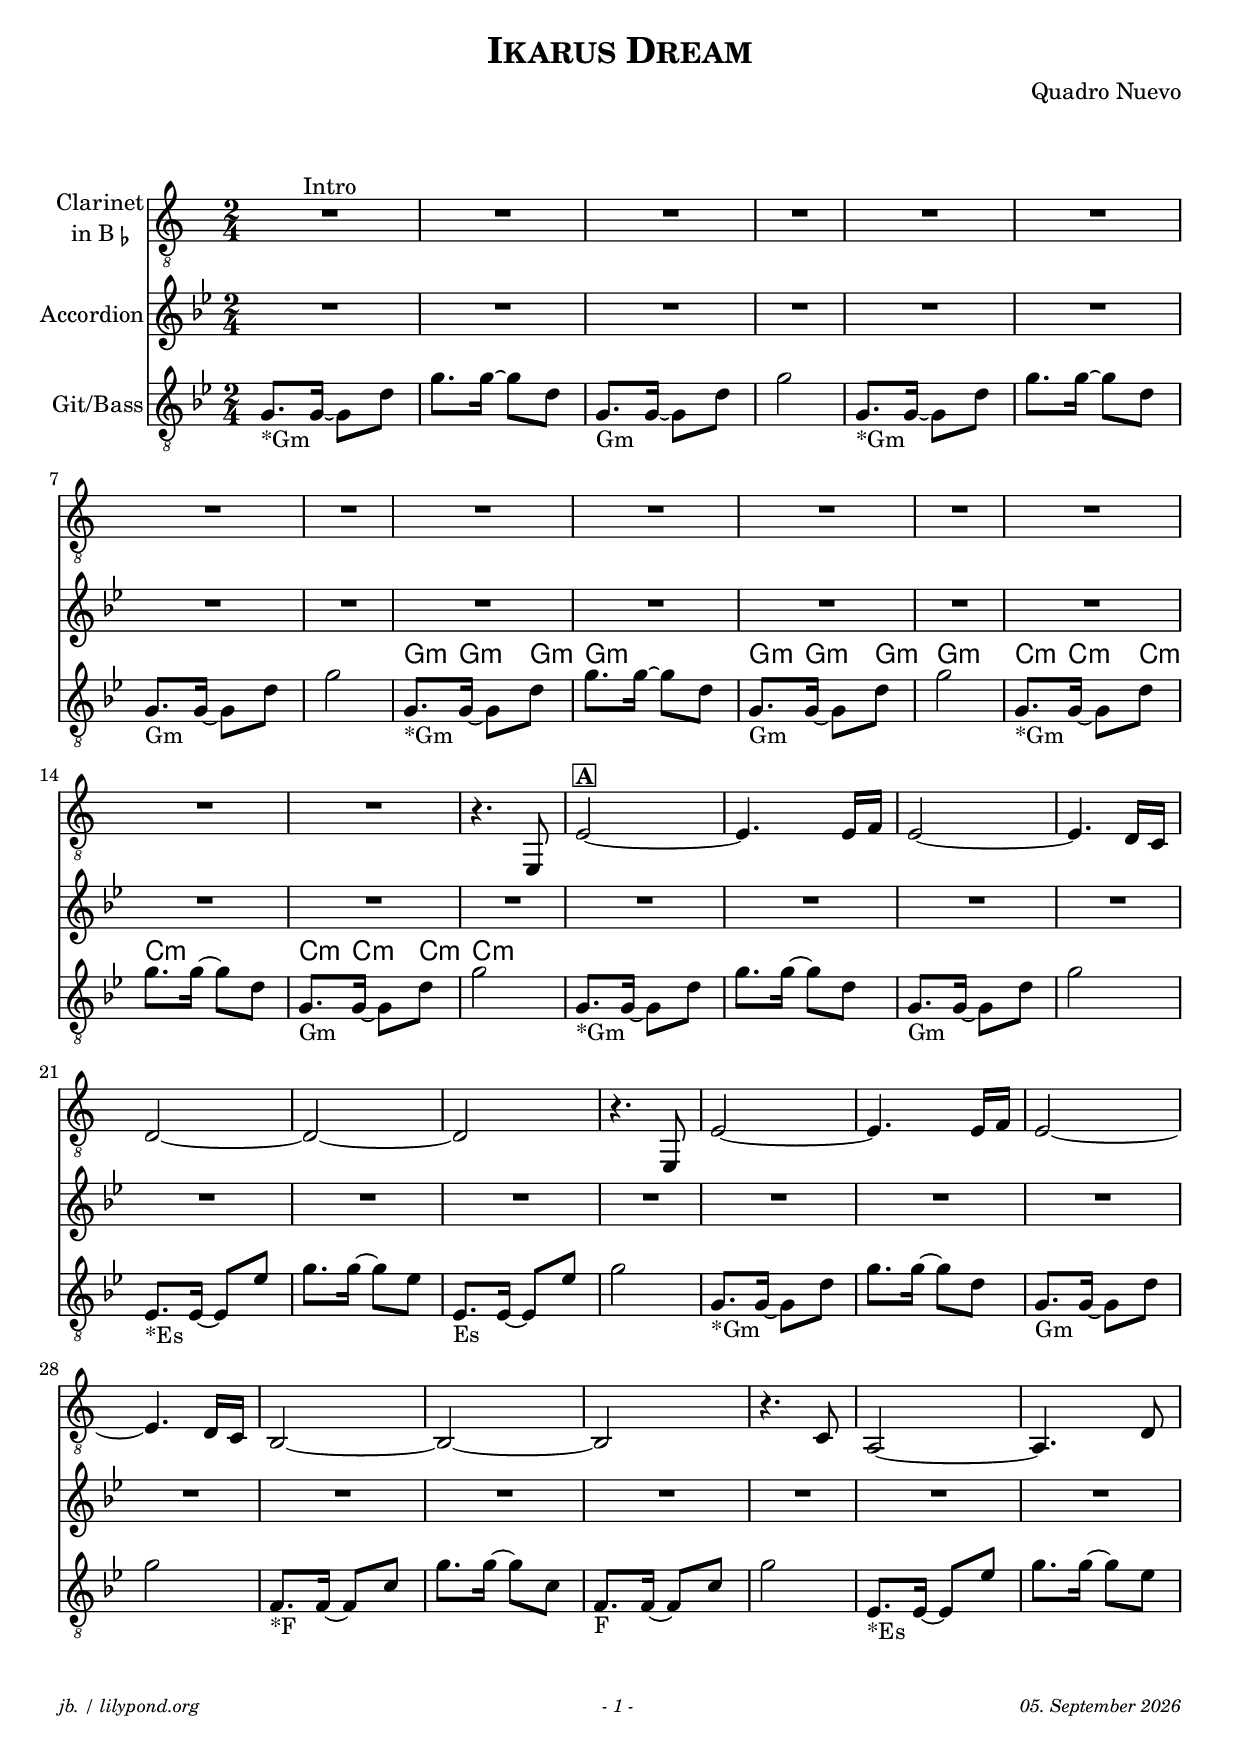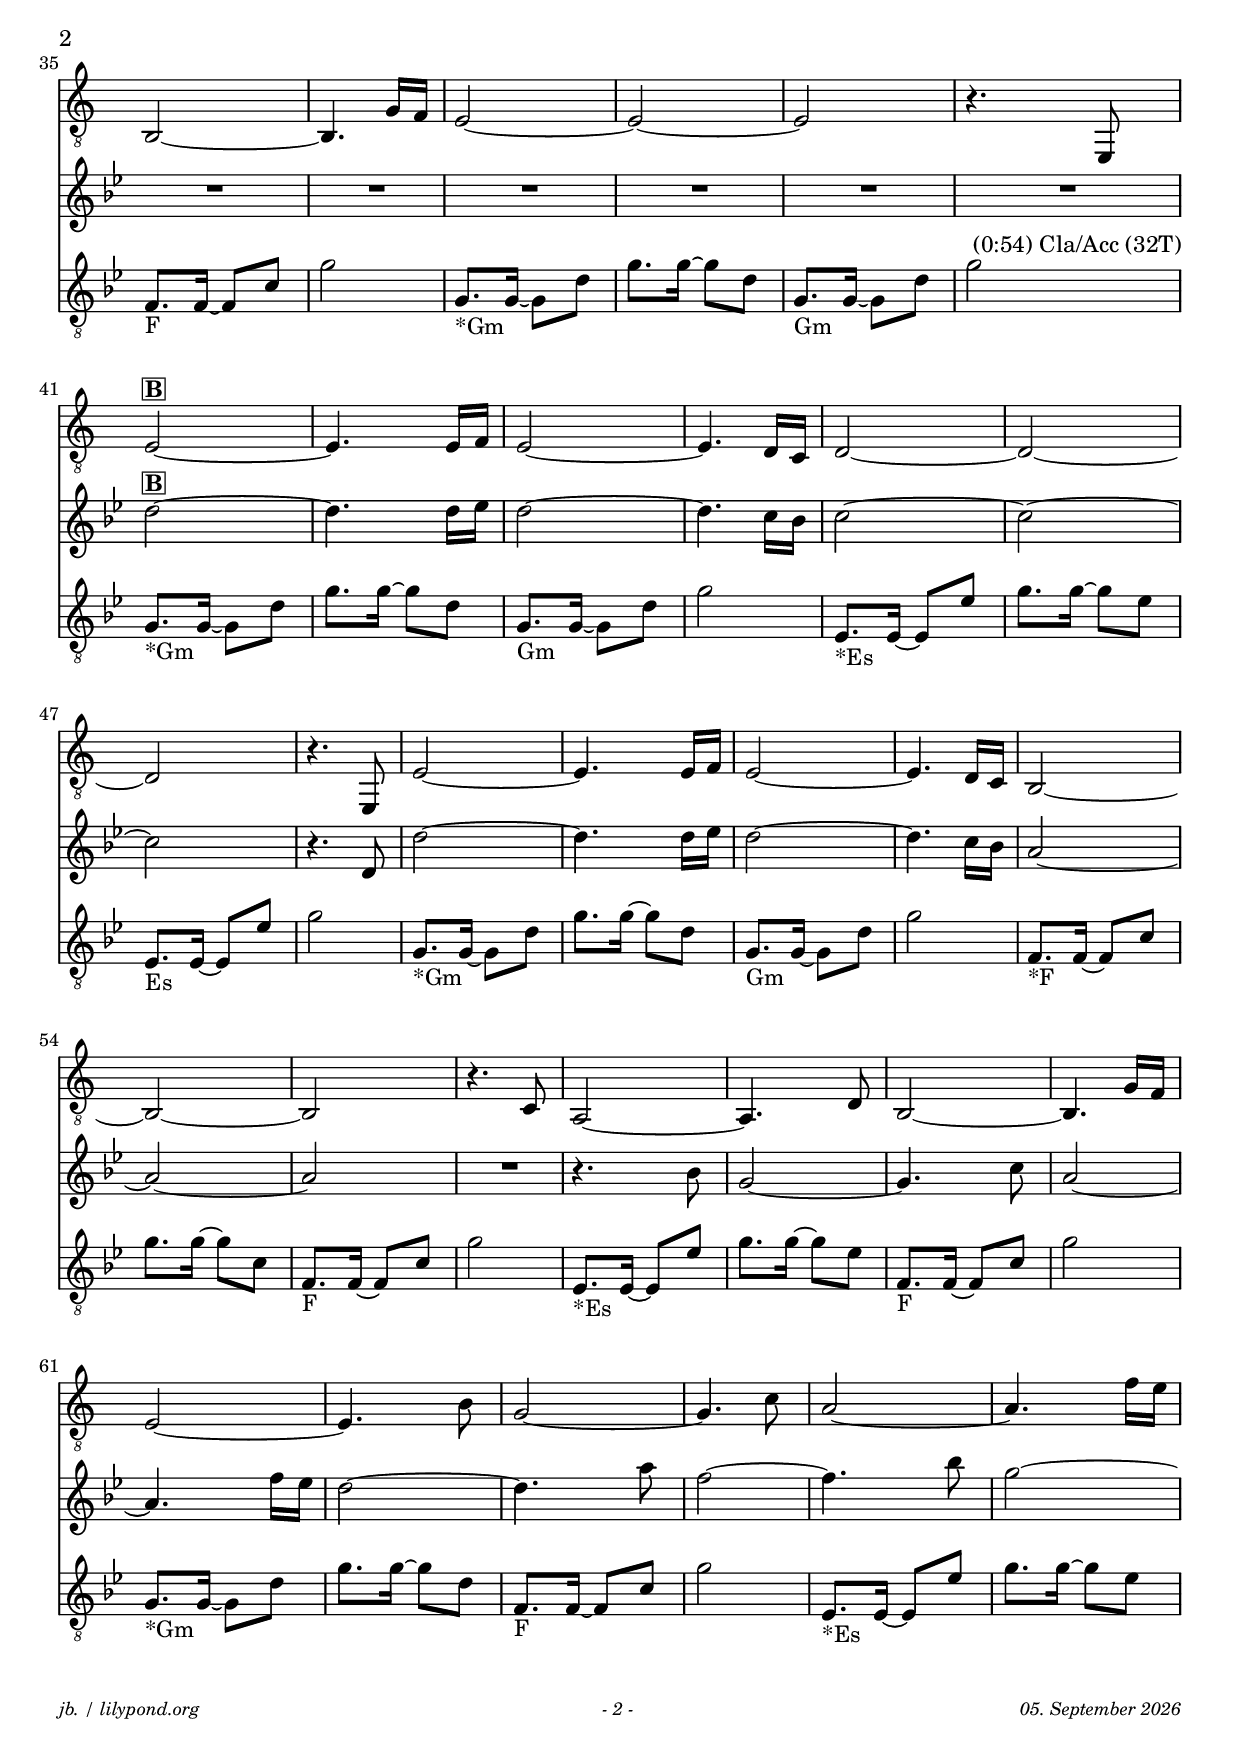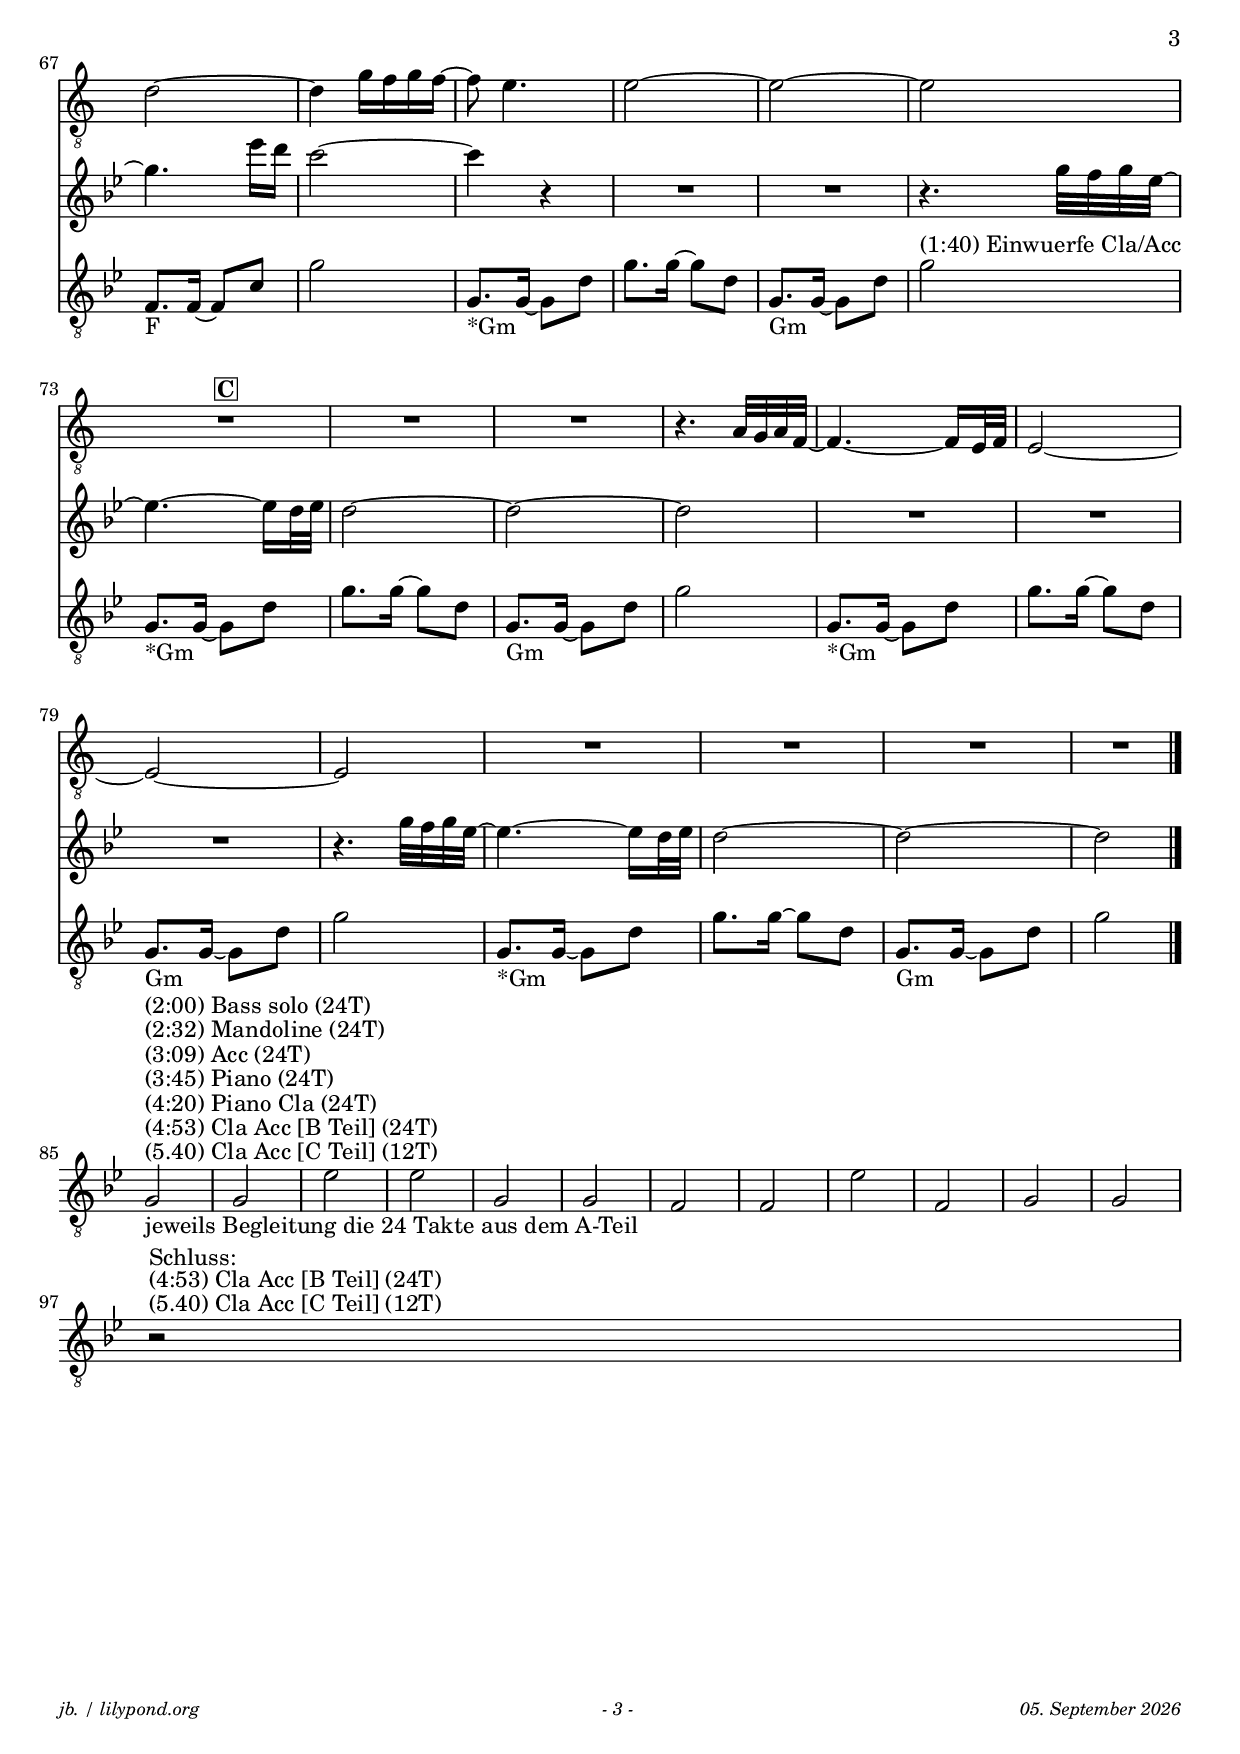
\version "2.20.0"

piecename_footerline = "Ikarus Dream"
\include "../_common/footers.ily"
\footer_common_with_pagenum 
\include "../_common/makros.ily"

\header {
  title = \markup \caps  {"Ikarus Dream"}
  composer = "Quadro Nuevo"
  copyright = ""
  arranger = " "
  }

\markup \vspace #1 % space between header and score

% -- music and text ------------------------------------------------
global = {
  \time 2/4
}


voice_clarinet= \fixed c { 
  R2^"Intro" R2*14 
  % [A]
  r4. d8  d'2~^\box_a d'4.
 16 es'16 d'2~d'4. c'16 bes c'2~2~2
  r4. d8 d'2~d'4. 16 es'16 d'2~d'4. c'16 bes a2~2~2 
  r4. bes8 g2~ g4. c'8 a2~4. f'16  es' 
  d'2~2~2 
  r4. d8 \break
  %  [b]
  d'2~^\box_b d'4. 16 es'16 d'2~d'4. c'16 bes c'2~2~2
  r4. d8 d'2~d'4. 16 es'16 d'2~d'4. c'16 bes  a2~2~2 
  r4. bes8 g2~ g4. c'8 a2~4. f'16  es' 
  d'2~d'4. a'8 f'2~f'4. bes'8 
  g'2~g'4. es''16 d'' c''2~c''4 f''16 es'' f'' es''~ es''8 d''4. d''2~2~2
  \break
  R2^\box_c R2 R2
  r4.  g'32 f' g' es'~ es'4.~16 d'32 es' d'2~2~2 
  R2*4
  
  
}

voice_accordion= \fixed c { 
  R2*14 
  % [A]
  R2*26
  
  d''2~^\box_b d''4. 16 es''16 d''2~d''4. c''16 bes' c''2~2~2
  r4. d'8 d''2~d''4. 16 es''16 d''2~d''4. c''16 bes'  a'2~2~2   
  R2 
  r4. bes'8 g'2~ g'4. c''8 a'2~4. f''16  es''
  d''2~d''4. a''8 f''2~f''4. bes''8 
  g''2~g''4. es'''16 d''' c'''2~c'''4 r4 R2*2
  
   r4.  g''32 f'' g'' es''~ es''4.~16 d''32 es'' d''2~2~2 
   R2*3
   r4.  g''32 f'' g'' es''~ es''4.~16 d''32 es'' d''2~2~2

  
  
}

voice_chords = \chordmode { 
  s2 * 8 
  g8.:m g16:m s8 g8:m g2:m   g8.:m g16:m s8 g8:m g2:m
  \transpose g c {g8.:m g16:m s8 g8:m g2:m   g8.:m g16:m s8 g8:m g2:m}
  

}

ostinato_one_g = { g8._"*Gm" 16~ 8 d' g'8. 16~ g'8 d'  }
ostinato_two_g = {                                     g8._"Gm" 16~ 8 d' g'2 }

ostinato_one_es = { es8._"*Es" 16~ 8 es' g'8. 16~ g'8 es' }
ostinato_two_es = {                                      es8._"Es" 16~ 8 es' g'2 }


ostinato_one_f =  { f8._"*F" 16~ 8 c' g'8. 16~ g'8 c' }
ostinato_two_f = {                                       f8._"F" 16~ 8 c' g'2 }

ostinato_bass_g = { 
  g8. 16~ 8 d' g'8. 16~ g'8 d' g8. 16~ 8 d' g'4. d8
}

voice_ostinato = \fixed c { 
 %intro
 \repeat unfold 4 { \ostinato_one_g \ostinato_two_g }

 %[A] clarinet
 %^"(0:24) Cla 24T" 
 \ostinato_one_g \ostinato_two_g
 \ostinato_one_es \ostinato_two_es
 \ostinato_one_g \ostinato_two_g
 \ostinato_one_f \ostinato_two_f
 \ostinato_one_es \ostinato_two_f
 \ostinato_one_g \ostinato_two_g
 
 % [b]  Clarinet / Accordion duett 0:54
 ^" (0:54) Cla/Acc (32T)"
 \ostinato_one_g \ostinato_two_g
 \ostinato_one_es \ostinato_two_es
 \ostinato_one_g \ostinato_two_g
 \ostinato_one_f \ostinato_two_f
 \ostinato_one_es \ostinato_two_f
 \ostinato_one_g \ostinato_two_f
 \ostinato_one_es \ostinato_two_f
 \ostinato_one_g \ostinato_two_g

% [c] 1:40 Einwuerfe Cla/acc
 ^"(1:40) Einwuerfe Cla/Acc"
 \ostinato_one_g \ostinato_two_g % acc einwurf
 \ostinato_one_g \ostinato_two_g % cla einwurf
 \ostinato_one_g \ostinato_two_g % acc einwurf
 
 % [a] bass solo 2:00
 \break
 g2_"jeweils Begleitung die 24 Takte aus dem A-Teil" 
 ^"(5.40) Cla Acc [C Teil] (12T)"
 ^"(4:53) Cla Acc [B Teil] (24T)"
 ^"(4:20) Piano Cla (24T)"
 ^"(3:45) Piano (24T)"
 ^"(3:09) Acc (24T)"
 ^"(2:32) Mandoline (24T)"
 ^"(2:00) Bass solo (24T)"
 g2 es' es' g g f f es' f g g \break
 
 r2^"(5.40) Cla Acc [C Teil] (12T)"
 ^"(4:53) Cla Acc [B Teil] (24T)"
 ^"Schluss: "
}

voice_basso = \fixed c, { 
 \repeat unfold 4 { \ostinato_bass_g }
 %[A]
 \ostinato_bass_g 
 \ostinato_one_es \ostinato_two_es
 \ostinato_one_g \ostinato_two_g
 \ostinato_one_f \ostinato_two_f
 \ostinato_one_es \ostinato_two_f
 \ostinato_one_g \ostinato_two_g


}



% -- container ---------------------------------------------
\score {
  <<
     
  \new Staff \with {
      midiInstrument = "clarinet"
      instrumentName = \markup { \center-column { "Clarinet"\line { "in B" \tiny \flat } } }  }
    {
     \global
     \key a  \minor
     \clef "treble_8"
     \transpose g a, 
         \voice_clarinet
     \bar "|."
    }
    
     \new Staff \with {
      midiInstrument = "accordion"
      instrumentName = "Accordion" }
    {
     \global
     \key g \minor
     \clef "treble"
         \voice_accordion
     \bar "|."
    }
 
   \new ChordNames  { 
    \voice_chords     
     }
     
 \new Staff \with {
      midiInstrument = "acoustic guitar (nylon)"
      instrumentName = "Git/Bass" }
    {
     \global
       \key g \minor
       \clef "treble_8"

     \voice_ostinato
    }
    
%{  \new Staff \with {
      midiInstrument = "bassoon"
       instrumentName = "Basso" }
    {
     \global
       \key g \minor

     \clef bass
     \voice_basso
    }
%}
  
  >>
  \layout { }
  \midi { \tempo 4=80 }
}